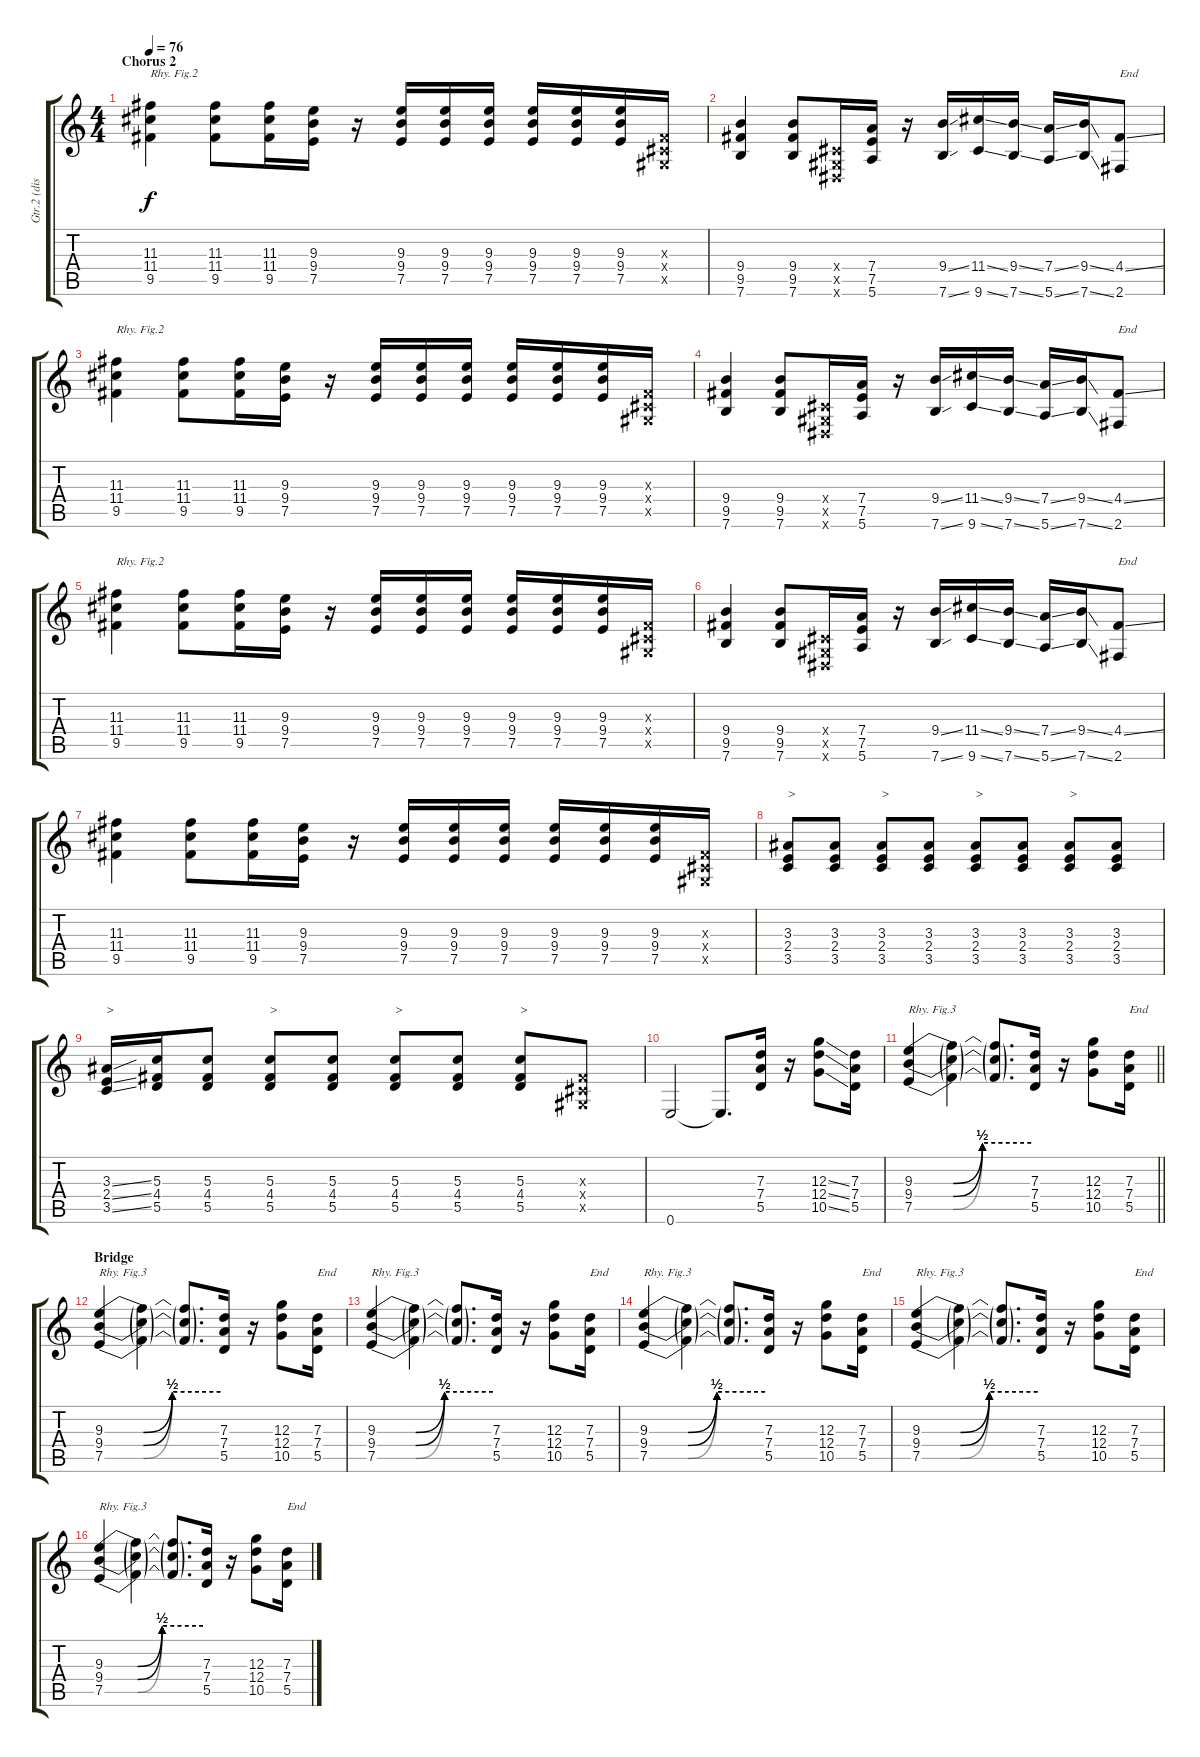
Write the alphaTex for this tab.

\track ("Gtr.2 (dist.)" "Gtr.2 (dis") {instrument distortionguitar}
\staff {score tabs}
\tuning (E4 B3 G3 D3 A2 E2) {hide}
\ts (4 4)
\section ("" "Chorus 2")
\tempo 76
\clef g2
\ks c
(11.3 11.4 9.5).4{txt "Rhy. Fig.2" dy f} (11.3 11.4 9.5).8 (11.3 11.4 9.5).16 (9.3 9.4 7.5).16 r.16 (9.3 9.4 7.5).16 (9.3 9.4 7.5).16 (9.3 9.4 7.5).16 (9.3 9.4 7.5).16 (9.3 9.4 7.5).16 (9.3 9.4 7.5).16 (-1.3{x} -1.4{x} -1.5{x}).16 |
(9.4 9.5 7.6).4 (9.4 9.5 7.6).8 (-1.4{x} -1.5{x} -1.6{x}).16 (7.4 7.5 5.6).16 r.16 (9.4{ss} 7.6{ss}).16 (11.4{ss} 9.6{ss}).16 (9.4{ss} 7.6{ss}).16 (7.4{ss} 5.6{ss}).16 (9.4{ss} 7.6{ss}).16 (4.4{ss} 2.6).8{txt "End"} |
(11.3 11.4 9.5).4{txt "Rhy. Fig.2"} (11.3 11.4 9.5).8 (11.3 11.4 9.5).16 (9.3 9.4 7.5).16 r.16 (9.3 9.4 7.5).16 (9.3 9.4 7.5).16 (9.3 9.4 7.5).16 (9.3 9.4 7.5).16 (9.3 9.4 7.5).16 (9.3 9.4 7.5).16 (-1.3{x} -1.4{x} -1.5{x}).16 |
(9.4 9.5 7.6).4 (9.4 9.5 7.6).8 (-1.4{x} -1.5{x} -1.6{x}).16 (7.4 7.5 5.6).16 r.16 (9.4{ss} 7.6{ss}).16 (11.4{ss} 9.6{ss}).16 (9.4{ss} 7.6{ss}).16 (7.4{ss} 5.6{ss}).16 (9.4{ss} 7.6{ss}).16 (4.4{ss} 2.6).8{txt "End"} |
(11.3 11.4 9.5).4{txt "Rhy. Fig.2"} (11.3 11.4 9.5).8 (11.3 11.4 9.5).16 (9.3 9.4 7.5).16 r.16 (9.3 9.4 7.5).16 (9.3 9.4 7.5).16 (9.3 9.4 7.5).16 (9.3 9.4 7.5).16 (9.3 9.4 7.5).16 (9.3 9.4 7.5).16 (-1.3{x} -1.4{x} -1.5{x}).16 |
(9.4 9.5 7.6).4 (9.4 9.5 7.6).8 (-1.4{x} -1.5{x} -1.6{x}).16 (7.4 7.5 5.6).16 r.16 (9.4{ss} 7.6{ss}).16 (11.4{ss} 9.6{ss}).16 (9.4{ss} 7.6{ss}).16 (7.4{ss} 5.6{ss}).16 (9.4{ss} 7.6{ss}).16 (4.4{ss} 2.6).8{txt "End"} |
(11.3 11.4 9.5).4 (11.3 11.4 9.5).8 (11.3 11.4 9.5).16 (9.3 9.4 7.5).16 r.16 (9.3 9.4 7.5).16 (9.3 9.4 7.5).16 (9.3 9.4 7.5).16 (9.3 9.4 7.5).16 (9.3 9.4 7.5).16 (9.3 9.4 7.5).16 (-1.3{x} -1.4{x} -1.5{x}).16 |
(3.3 2.4 3.5).8{txt ">"} (3.3 2.4 3.5).8 (3.3 2.4 3.5).8{txt ">"} (3.3 2.4 3.5).8 (3.3 2.4 3.5).8{txt ">"} (3.3 2.4 3.5).8 (3.3 2.4 3.5).8{txt ">"} (3.3 2.4 3.5).8 |
(3.3{ss} 2.4{ss} 3.5{ss}).16{txt ">"} (5.3 4.4 5.5).16 (5.3 4.4 5.5).8 (5.3 4.4 5.5).8{txt ">"} (5.3 4.4 5.5).8 (5.3 4.4 5.5).8{txt ">"} (5.3 4.4 5.5).8 (5.3 4.4 5.5).8{txt ">"} (-1.3{x} -1.4{x} -1.5{x}).8 |
0.6.2 0.6{t}.8{d} (7.3 7.4 5.5).16 r.16 (12.3{ss} 12.4{ss} 10.5{ss}).8 (7.3 7.4 5.5).16 |
\barLineRight lightlight
(9.3{be (custom 0 0 20 0 35 2 60 2)} 9.4{be (custom 0 0 20 0 35 2 60 2)} 7.5{be (custom 0 0 20 0 35 2 60 2)}).4{txt "Rhy. Fig.3"} (9.3{t} 9.4{t} 7.5{t}).4 (9.3{t} 9.4{t} 7.5{t}).8{d} (7.3 7.4 5.5).16 r.16 (12.3 12.4 10.5).8 (7.3 7.4 5.5).16{txt "End"} |
\section ("" "Bridge")
(9.3{be (custom 0 0 20 0 35 2 60 2)} 9.4{be (custom 0 0 20 0 35 2 60 2)} 7.5{be (custom 0 0 20 0 35 2 60 2)}).4{txt "Rhy. Fig.3"} (9.3{t} 9.4{t} 7.5{t}).4 (9.3{t} 9.4{t} 7.5{t}).8{d} (7.3 7.4 5.5).16 r.16 (12.3 12.4 10.5).8 (7.3 7.4 5.5).16{txt "End"} |
(9.3{be (custom 0 0 20 0 35 2 60 2)} 9.4{be (custom 0 0 20 0 35 2 60 2)} 7.5{be (custom 0 0 20 0 35 2 60 2)}).4{txt "Rhy. Fig.3"} (9.3{t} 9.4{t} 7.5{t}).4 (9.3{t} 9.4{t} 7.5{t}).8{d} (7.3 7.4 5.5).16 r.16 (12.3 12.4 10.5).8 (7.3 7.4 5.5).16{txt "End"} |
(9.3{be (custom 0 0 20 0 35 2 60 2)} 9.4{be (custom 0 0 20 0 35 2 60 2)} 7.5{be (custom 0 0 20 0 35 2 60 2)}).4{txt "Rhy. Fig.3"} (9.3{t} 9.4{t} 7.5{t}).4 (9.3{t} 9.4{t} 7.5{t}).8{d} (7.3 7.4 5.5).16 r.16 (12.3 12.4 10.5).8 (7.3 7.4 5.5).16{txt "End"} |
(9.3{be (custom 0 0 20 0 35 2 60 2)} 9.4{be (custom 0 0 20 0 35 2 60 2)} 7.5{be (custom 0 0 20 0 35 2 60 2)}).4{txt "Rhy. Fig.3"} (9.3{t} 9.4{t} 7.5{t}).4 (9.3{t} 9.4{t} 7.5{t}).8{d} (7.3 7.4 5.5).16 r.16 (12.3 12.4 10.5).8 (7.3 7.4 5.5).16{txt "End"} |
(9.3{be (custom 0 0 20 0 35 2 60 2)} 9.4{be (custom 0 0 20 0 35 2 60 2)} 7.5{be (custom 0 0 20 0 35 2 60 2)}).4{txt "Rhy. Fig.3"} (9.3{t} 9.4{t} 7.5{t}).4 (9.3{t} 9.4{t} 7.5{t}).8{d} (7.3 7.4 5.5).16 r.16 (12.3 12.4 10.5).8 (7.3 7.4 5.5).16{txt "End"}
